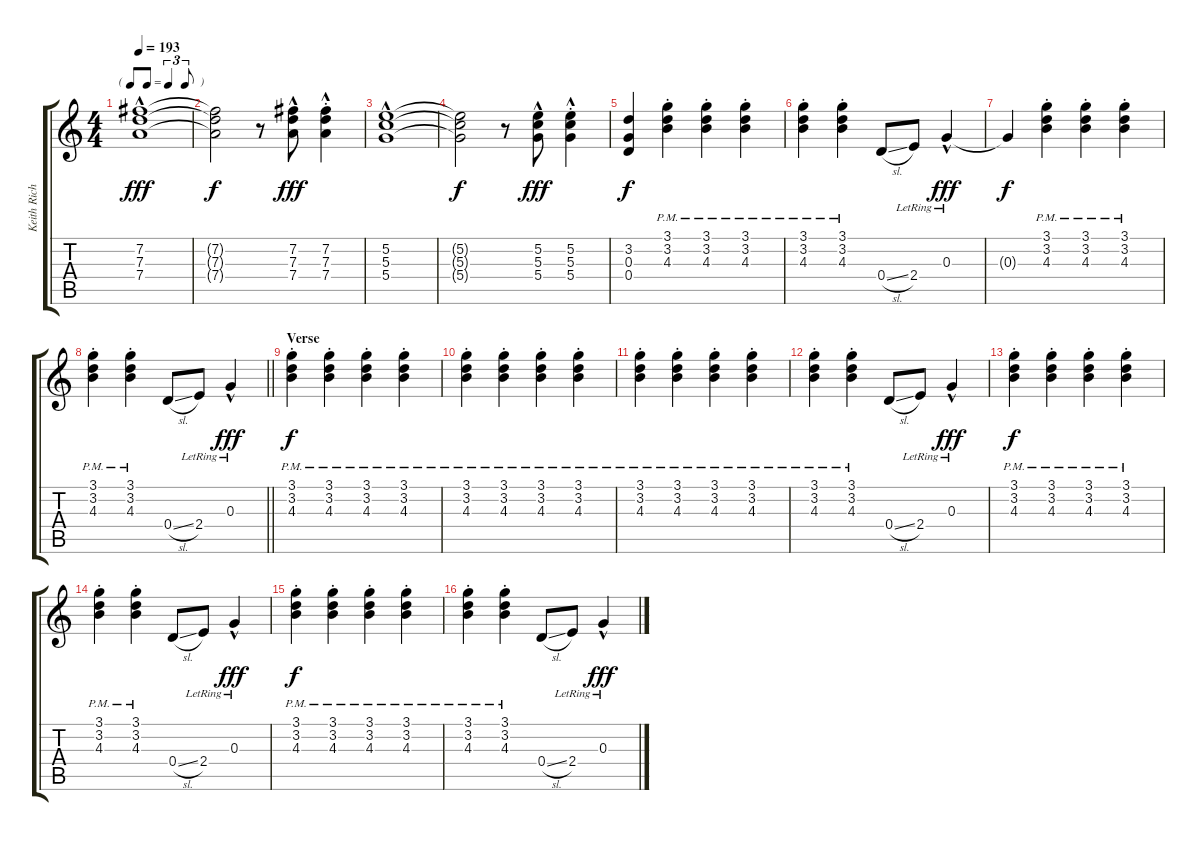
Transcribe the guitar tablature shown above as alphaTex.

\track ("Keith Richards" "Keith Rich") {instrument electricguitarjazz}
\staff {score tabs}
\tuning (E4 B3 G3 D3 A2 E2) {hide}
\ts (4 4)
\tf triplet8th
\tempo 193
\clef g2
\ks c
(7.2{hac} 7.3{hac} 7.4{hac}).1{dy fff} |
(7.2{t} 7.3{t} 7.4{t}).2{dy f} r.8 (7.2{hac} 7.3{hac} 7.4{hac}).8{dy fff} (7.2{hac st} 7.3{hac st} 7.4{hac st}).4 |
(5.2{hac} 5.3{hac} 5.4{hac}).1 |
(5.2{t} 5.3{t} 5.4{t}).2{dy f} r.8 (5.2{hac} 5.3{hac} 5.4{hac}).8{dy fff} (5.2{hac st} 5.3{hac st} 5.4{hac st}).4 |
(3.2 0.3 0.4).4{dy f} (3.1{pm st} 3.2{pm st} 4.3{pm st}).4 (3.1{pm st} 3.2{pm st} 4.3{pm st}).4 (3.1{pm st} 3.2{pm st} 4.3{pm st}).4 |
(3.1{pm st} 3.2{pm st} 4.3{pm st}).4 (3.1{pm st} 3.2{pm st} 4.3{pm st}).4 0.4{sl}.8 2.4{lr}.8 0.3{hac lr}.4{dy fff} |
0.3{t}.4{dy f} (3.1{pm st} 3.2{pm st} 4.3{pm st}).4 (3.1{pm st} 3.2{pm st} 4.3{pm st}).4 (3.1{pm st} 3.2{pm st} 4.3{pm st}).4 |
\barLineRight lightlight
(3.1{pm st} 3.2{pm st} 4.3{pm st}).4 (3.1{pm st} 3.2{pm st} 4.3{pm st}).4 0.4{sl}.8 2.4{lr}.8 0.3{hac lr}.4{dy fff} |
\section ("" "Verse")
(3.1{pm st} 3.2{pm st} 4.3{pm st}).4{dy f} (3.1{pm st} 3.2{pm st} 4.3{pm st}).4 (3.1{pm st} 3.2{pm st} 4.3{pm st}).4 (3.1{pm st} 3.2{pm st} 4.3{pm st}).4 |
(3.1{pm st} 3.2{pm st} 4.3{pm st}).4 (3.1{pm st} 3.2{pm st} 4.3{pm st}).4 (3.1{pm st} 3.2{pm st} 4.3{pm st}).4 (3.1{pm st} 3.2{pm st} 4.3{pm st}).4 |
(3.1{pm st} 3.2{pm st} 4.3{pm st}).4 (3.1{pm st} 3.2{pm st} 4.3{pm st}).4 (3.1{pm st} 3.2{pm st} 4.3{pm st}).4 (3.1{pm st} 3.2{pm st} 4.3{pm st}).4 |
(3.1{pm st} 3.2{pm st} 4.3{pm st}).4 (3.1{pm st} 3.2{pm st} 4.3{pm st}).4 0.4{sl}.8 2.4{lr}.8 0.3{hac lr}.4{dy fff} |
(3.1{pm st} 3.2{pm st} 4.3{pm st}).4{dy f} (3.1{pm st} 3.2{pm st} 4.3{pm st}).4 (3.1{pm st} 3.2{pm st} 4.3{pm st}).4 (3.1{pm st} 3.2{pm st} 4.3{pm st}).4 |
(3.1{pm st} 3.2{pm st} 4.3{pm st}).4 (3.1{pm st} 3.2{pm st} 4.3{pm st}).4 0.4{sl}.8 2.4{lr}.8 0.3{hac lr}.4{dy fff} |
(3.1{pm st} 3.2{pm st} 4.3{pm st}).4{dy f} (3.1{pm st} 3.2{pm st} 4.3{pm st}).4 (3.1{pm st} 3.2{pm st} 4.3{pm st}).4 (3.1{pm st} 3.2{pm st} 4.3{pm st}).4 |
(3.1{pm st} 3.2{pm st} 4.3{pm st}).4 (3.1{pm st} 3.2{pm st} 4.3{pm st}).4 0.4{sl}.8 2.4{lr}.8 0.3{hac lr}.4{dy fff}
